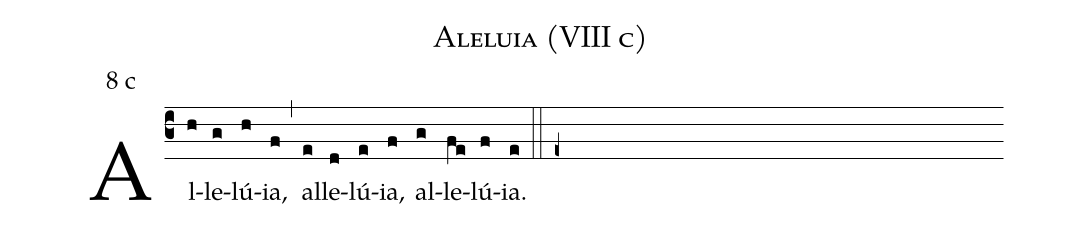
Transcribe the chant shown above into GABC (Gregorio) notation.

name: Aleluia (VIII c);
mode: 8;
mode-differentia: c;
%%
(c3)

Al(h)le(g)lú(h)ia,(f) (,) al(e)le(d)lú(e)ia,(f) al(g)le(fe)lú(f)ia.(e)

(::)

(e+)
